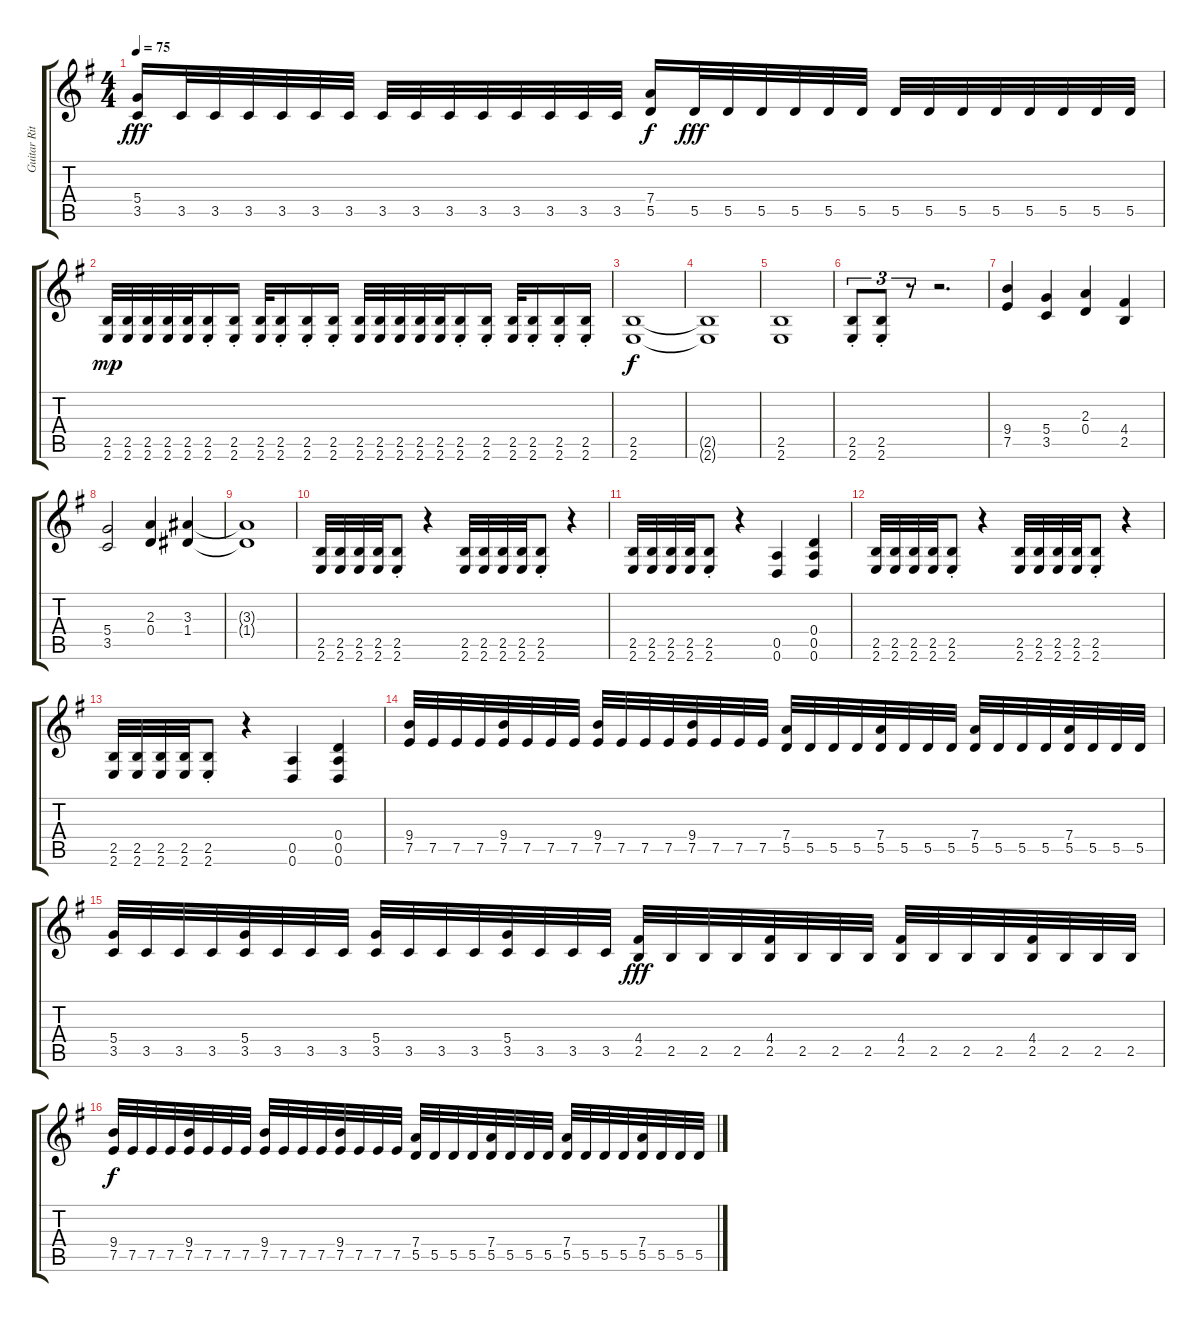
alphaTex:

\track ("Guitar Ritm" "Guitar Rit") {instrument distortionguitar}
\staff {score tabs}
\tuning (E4 B3 G3 D3 A2 D2) {hide}
\ts (4 4)
\tempo 75
\clef g2
\ks g
(5.4 3.5).16{dy fff} 3.5.32 3.5.32 3.5.32 3.5.32 3.5.32 3.5.32 3.5.32 3.5.32 3.5.32 3.5.32 3.5.32 3.5.32 3.5.32 3.5.32 (7.4 5.5).16{dy f} 5.5.32{dy fff} 5.5.32 5.5.32 5.5.32 5.5.32 5.5.32 5.5.32 5.5.32 5.5.32 5.5.32 5.5.32 5.5.32 5.5.32 5.5.32 |
(2.5 2.6).32{dy mp balance 16} (2.5 2.6).32 (2.5 2.6).32 (2.5 2.6).32 (2.5 2.6).32 (2.5{st} 2.6{st}).16 (2.5{st} 2.6{st}).16 (2.5 2.6).32 (2.5{st} 2.6{st}).16 (2.5{st} 2.6{st}).16 (2.5{st} 2.6{st}).16 (2.5 2.6).32 (2.5 2.6).32 (2.5 2.6).32 (2.5 2.6).32 (2.5 2.6).32 (2.5{st} 2.6{st}).16 (2.5{st} 2.6{st}).16 (2.5 2.6).32 (2.5{st} 2.6{st}).16 (2.5{st} 2.6{st}).16 (2.5{st} 2.6{st}).16 |
(2.5 2.6).1{dy f balance 8} |
(2.5{t} 2.6{t}).1 |
(2.5 2.6).1 |
(2.5{st} 2.6{st}).8{tu (3 2)} (2.5{st} 2.6{st}).8{tu (3 2)} r.8{tu (3 2)} r.2{d} |
(9.4 7.5).4 (5.4 3.5).4 (2.3 0.4).4 (4.4 2.5).4 |
(5.4 3.5).2 (2.3 0.4).4 (3.3 1.4).4 |
(3.3{t} 1.4{t}).1 |
(2.5 2.6).32{balance 16} (2.5 2.6).32 (2.5 2.6).32 (2.5 2.6).32 (2.5{st} 2.6{st}).8 r.4 (2.5 2.6).32 (2.5 2.6).32 (2.5 2.6).32 (2.5 2.6).32 (2.5{st} 2.6{st}).8 r.4 |
(2.5 2.6).32 (2.5 2.6).32 (2.5 2.6).32 (2.5 2.6).32 (2.5{st} 2.6{st}).8 r.4 (0.5 0.6).4 (0.4 0.5 0.6).4 |
(2.5 2.6).32 (2.5 2.6).32 (2.5 2.6).32 (2.5 2.6).32 (2.5{st} 2.6{st}).8 r.4 (2.5 2.6).32 (2.5 2.6).32 (2.5 2.6).32 (2.5 2.6).32 (2.5{st} 2.6{st}).8 r.4 |
(2.5 2.6).32 (2.5 2.6).32 (2.5 2.6).32 (2.5 2.6).32 (2.5{st} 2.6{st}).8 r.4 (0.5 0.6).4 (0.4 0.5 0.6).4 |
(9.4 7.5).32 7.5.32 7.5.32 7.5.32 (9.4 7.5).32 7.5.32 7.5.32 7.5.32 (9.4 7.5).32 7.5.32 7.5.32 7.5.32 (9.4 7.5).32 7.5.32 7.5.32 7.5.32 (7.4 5.5).32 5.5.32 5.5.32 5.5.32 (7.4 5.5).32 5.5.32 5.5.32 5.5.32 (7.4 5.5).32 5.5.32 5.5.32 5.5.32 (7.4 5.5).32 5.5.32 5.5.32 5.5.32 |
(5.4 3.5).32 3.5.32 3.5.32 3.5.32 (5.4 3.5).32 3.5.32 3.5.32 3.5.32 (5.4 3.5).32 3.5.32 3.5.32 3.5.32 (5.4 3.5).32 3.5.32 3.5.32 3.5.32 (4.4 2.5).32{dy fff} 2.5.32 2.5.32 2.5.32 (4.4 2.5).32 2.5.32 2.5.32 2.5.32 (4.4 2.5).32 2.5.32 2.5.32 2.5.32 (4.4 2.5).32 2.5.32 2.5.32 2.5.32 |
(9.4 7.5).32{dy f} 7.5.32 7.5.32 7.5.32 (9.4 7.5).32 7.5.32 7.5.32 7.5.32 (9.4 7.5).32 7.5.32 7.5.32 7.5.32 (9.4 7.5).32 7.5.32 7.5.32 7.5.32 (7.4 5.5).32 5.5.32 5.5.32 5.5.32 (7.4 5.5).32 5.5.32 5.5.32 5.5.32 (7.4 5.5).32 5.5.32 5.5.32 5.5.32 (7.4 5.5).32 5.5.32 5.5.32 5.5.32
